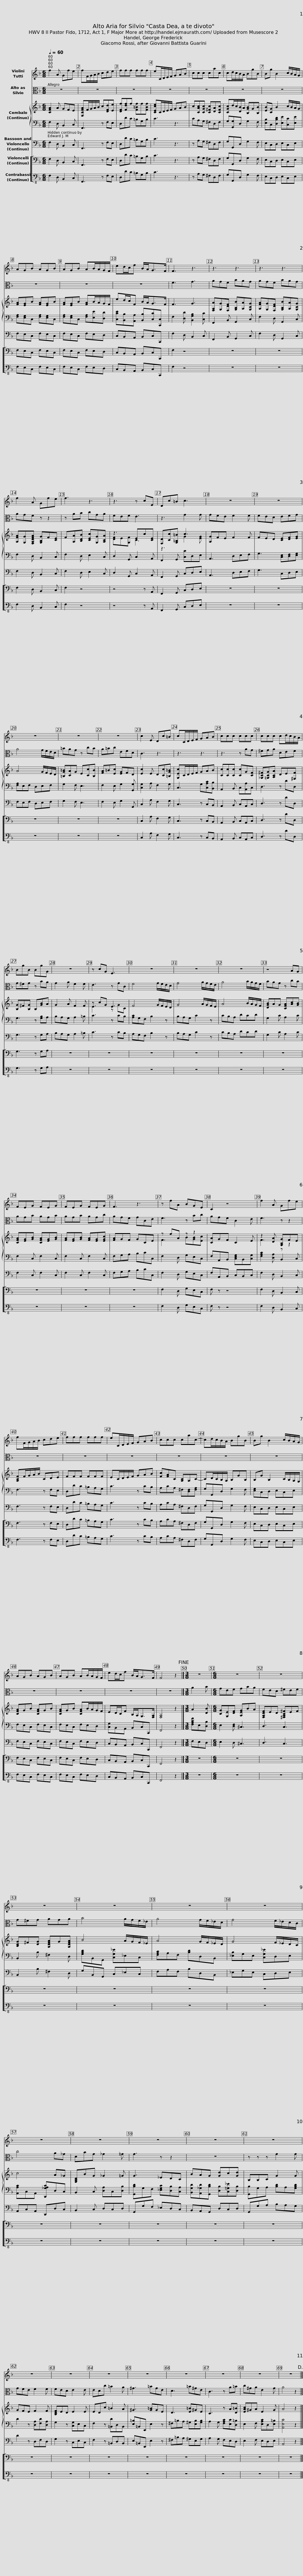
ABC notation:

X:1
%%score 1 2 { ( 3 5 6 ) | 4 } 7 [ 8 9 ]
L:1/8
Q:1/4=60
M:6/8
I:linebreak $
K:F
V:1 treble
V:2 alto
V:3 treble
V:5 treble
V:6 treble
V:4 bass
V:7 bass
V:8 bass
V:9 bass-8
V:1
 f2 A Gfe | fF/G/A/B/ cde | fff fff | eC/D/E/F/ GAB | ccc cac |$ %5
 cd/c/B/A/ BgB | Bg B2 c/B/A/G/ | AGB AGB | AGB AB/A/G/F/ | ed/c/f B/A<GF/ | %10
 F3 z3 |$ z3 z3 | z3 z3 | f2 A Gfe | f3 z3 | %15
 z3 z cE | Dc=B c3 |$ z6 | z6 | z6 | %20
 z6 | z6 | c2 E Dc=B |$ cC/D/E/F/ GAB | ccc ccc | %25
 ccc cd/c/B/A/ | BgB BgG | z6 | z cG E3 |$ z6 | %30
 z6 | z6 | z4 AG | FEG FEG |$ FEG FEG | %35
 F3 z3 | z fA BGE | C2 z4 | f2 A Gfe | fF/G/A/B/ cde |$ %40
 fff fff | eC/D/E/F/ GAB | ccc cac- | cd/c/B/A/ BgB | Bg B2 c/B/A/G/ | %45
 AGB AGB |$ AGB AB/A/G/F/ | ed/c/f B/A<GF/ | F4 z2!fine! |][M:3/8] z3 | %50
[M:6/8] z6 | z6 |$ z6 | z6 | z6 | %55
 z6 | z6 |$ z6 | z6 | z6 | %60
 z6 | z6 | z6 | z6 |$ z6 | %65
 z6 | z6 | z6 | z6!D.C.! |] %69
V:2
 z6 | z6 | z6 | z6 | z6 |$ %5
 z6 | z6 | z6 | z6 | z6 | %10
 F3 G3 |$ AGF BAG | AGF BAG | AGF z z2 | z AB cGA | %15
 FEF E3 | z3 G2 G |$ GFE F2 F | FED EFG | A4 G/F/E/D/ | %20
 =BAG z cB | A=Bc EFD | C3 z3 |$ z3 z3 | z3 z AG | %25
 ^FGA DEF | G^FG z BA | G2 A F2 F | E3 z GC |$ F4 G/F/E/D/ | %30
 G4 A/G/F/E/ | A4 B/A/G/F/ | BAG z cB | AGB AGB |$ AGB AGc | %35
 AGF GCE | F3 z Bc | AGF C2 E | F3 z z2 | z6 |$ %40
 z6 | z6 | z6 | z6 | z6 | %45
 z6 |$ z6 | z6 | z6 |][M:3/8] A2 B | %50
[M:6/8] GEF GBA | FED ^FEF |$ G^FG AGA | B4 A/G/F/_E/ | A4 G/F/_E/D/ | %55
 G4 F/_E/D/C/ | c4 A_G |$ DBG _G2 =G | G3 z z2 | z6 | %60
 z z z G2 G | GFE F2 F | FED E2 E | EDc =B2 A |$ ^G3 =BGE | %65
 D3 =B^GE | C3 z A=B | c^GA E2 G | A4 z2 |] %69
V:3
 [CFA]2 A GFE | [F,CFA]F/G/A/B/ c[DFd][Ee] | [DFf][Fdf]f [F=Bf]f[FBf] | [CEce]C/D/E/F/ GAB | c[CAc][CGc] [C^Fc][DA][CFc] |$ %5
 [CGc]d/c/[DB]/A/ [B,GB]G[B,B] | [EB][CG] B2 c/B/A/G/ | [FA][EG]B [FA][EG]B | [FA][EG]B [FA]B/A/G/F/ | ed/c/F B/A<GF/ | %10
 F3 G3 |$ [F,A,A][G,G][F,DF] [G,B,B][A,A][G,CG] | [A,FA][G,G][F,DF] [G,B,B][A,A][G,CG] | [A,FA][G,G][F,A,DFA] [G,B,G]F[CE] | F[A,A][B,DB] [CEc][G,G][A,CA] | %15
 z3 Ec[CE] | [F,D][Cc][G,=B,=B] c3 |$ [A,G]FE F2 F | FED [CE][DF][EG] | A4 G/F/E/D/ | %20
 [=B,G=B][CA]G E[Cc][B,B] | [FA]=B[Ec] [EG]FD | [Ec]2 E D[Cc][=B,G=B] |$ [G,Ec]C/D/E/F/ GAB | [Cc][Cc][Cc] [Cc]G[CF] | %25
 [_G,C^F][=G,CG][A,CA] DE[^F,F] | [B,G]^F[B,G] B,[GB]A | G2 A F2 F | z cG E3 |$ F4 G/F/E/D/ | %30
 G4 A/G/F/E/ | A4 B/A/G/F/ | [DGB]AG [CFA][Ac][GB] | [CFA][EG][GB] [CFA][EG][GB] |$ [FA][EG][GB] [FA][EG][EGc] | %35
 [FA]GF GCE | z fA z z2 | [CA]GF C2 E | z2 [DA] [G,B,G]FE | [A,CF]F/G/A/B/ CDE |$ %40
 FFF FFF | EC/D/E/F/ GAB | [Fc][FA]C [A,C]A,C- | CD/C/B,/A,/ B,GB, | B,G B,2 C/B,/A,/G,/ | %45
 [CFA]GB [CFA]GB |$ [CFA]GB [CFA]B/A/G/F/ | ED/C/F B,/A,<G,[F,A,]/ | [F,A,]4 z2 |][M:3/8] A2 [DB] | %50
[M:6/8] [CG][G,E][DF] [A,EG]BA | [F,A,DF]ED [^F,A,C^F]EF |$ [B,DG]^F[DG] [A,DFA]G[A,DFA] | B4 A/G/F/_E/ | A4 G/F/_E/D/ | %55
 G4 F/_E/D/C/ | c4 A_G |$ [G,B,D]BG _G2 =G | G3 _EDC | BAG [Gd]c[Gd] | %60
 B,B,C G2 G | GFE F2 F | [B,DF]ED E2 E | EDc =B2 A |$ ^G3 [G=B]GE | %65
 D3 [E=B]^GE | C3 z A[D=B] | [EAc]^GA E2 G | A4 z2 |] %69
V:4
 F,2 D, B,,2 C, | F,,3 z F,E, | D,DC =B,G,B, | C3 z3 | CA,G, ^F,D,F, |$ %5
 G,[G,,G,]D, G,2 F, | [E,B,]C,[D,B,D] [E,E][C,C][E,E] | [F,A,][E,G,]C, [F,A,][E,G,]C, | [F,A,][E,G,]C, [F,A,][E,E][D,D] | [C,CE][B,,B,][A,,A,] [B,,B,][C,C][C,,C,] | %10
 F,2 [D,D] [B,,G,B,]2 [C,C] |$ F,,2 B,, G,,2 C, | F,2 D, G,,2 C, | F,2 D, B,,2 C, | F,2 D, E,2 C, | %15
 D,2 G,, C,2 A,, | F,,2 G,, [C,C]D,E, |$ A,,3 D,E,F, | G,3 [C,E,][D,F,][E,G,] | [F,A,]E,F, D,E,F, | %20
 G,2 F, E,3 | F,2 E, G,2 [G,,G,] | [C,G,]2 A, F,2 G, |$ C,3 G,[C,A,C][B,,B,] | A,,2 B,, C,[A,,A,]C, | %25
 D,3 z DD, | G,3 z [G,B,]A, | B,A,G, A,2 =B, | C3 z CB, |$ [A,C]G,F, B,2 z | %30
 B,A,G, C2 z | CB,A, DCD | G,2 C A,2 C | F,2 C, F,2 C, |$ F,2 C, F,2 C, | %35
 F,G,A, B,CC, | F,2 D, G,E,C, | F,A,,B,, [C,E,G,]B,,[C,G,] | [F,A,C]2 [D,A,] B,,2 C, | F,3 z F,E, |$ %40
 D,DC =B,A,G, | C3 z CB, | A,CA, ^F,[D,F,][F,A,] | G,G,,D, G,2 F, | [E,G,]C,D, E,C,E, | %45
 F,E,C, F,E,C, |$ F,E,C, F,E,D, | [C,G,]B,,A,, B,,C,C,, | F,,4 z2 |][M:3/8] [F,A,CF]E,[D,B,] | %50
[M:6/8] E,2 [D,F,] ^C,3 | D,3 C,3 |$ B,,2 B, ^F,2 D, | [G,B,D]B,,G,, [C,G,_E]_E,C, | [F,A,C]A,F, [B,D]D,B,, | %55
 [_E,B,]G,E, [C,G,_E]D,E, | [A,,A,C]C,A,, [D,,_G,A,C]D,C, |$ B,,2 C, [D,A,]C,[D,B,] | [G,,B,D]G,F, [_E,G,C][D,B,][C,A,] | [B,,G,D][A,,_G,D][G,,B,D] [D,B,][C,=G,_E][D,B,] | %60
 [G,,B,]G,A, [B,D]A,[G,B,D] | D2 z [D,A,][F,D][D,A,] | G,2 z [C,G,]E,C, | F,2 z [=B,,D]D,B,, |$ [E,=B,]=B,,E,, E,2 z | %65
 ^F,=B,A, ^G,[E,B,][G,B,] | A,2 G, [F,A,C][E,C][D,=B,] | E,2 F, [E,A,C]D,[E,=B,] | [A,,E,C]4 z2 |] %69
V:5
 x6 | x6 | x6 | x6 | x6 |$ %5
 x6 | x6 | x6 | x6 | x6 | %10
 x6 |$ x6 | x6 | x6 | x6 | %15
 [DF]E[G,F] C3 | z3 G2 [EG] |$ x6 | x6 | x6 | %20
 x6 | x6 | x6 |$ x6 | x6 | %25
 x6 | x6 | x6 | x6 |$ x6 | %30
 x6 | x6 | x6 | x6 |$ x6 | %35
 x6 | x6 | x6 | x6 | x6 |$ %40
 x6 | x6 | x6 | x6 | x6 | %45
 x6 |$ x6 | x6 | x6 |][M:3/8] x3 | %50
[M:6/8] x6 | x6 |$ x6 | x6 | x6 | %55
 x6 | x6 |$ x6 | x6 | x6 | %60
 x6 | x6 | x6 | x6 |$ x6 | %65
 x6 | x6 | x6 | x6 |] %69
V:6
 x6 | x6 | x6 | x6 | x6 |$ %5
 x6 | x6 | x6 | x6 | x6 | %10
 x6 |$ x6 | x6 | x6 | x6 | %15
 x6 | x6 |$ x6 | x6 | x6 | %20
 x6 | x6 | x6 |$ x6 | x6 | %25
 x6 | x6 | x6 | E3 z GC |$ x6 | %30
 x6 | x6 | x6 | x6 |$ x6 | %35
 x6 | F3 B[GB][Ec] | x6 | F3 z z2 | x6 |$ %40
 x6 | x6 | x6 | x6 | x6 | %45
 x6 |$ x6 | x6 | x6 |][M:3/8] x3 | %50
[M:6/8] x6 | x6 |$ x6 | x6 | x6 | %55
 x6 | x6 |$ x6 | x6 | x6 | %60
 x6 | x6 | x6 | x6 |$ x6 | %65
 x6 | x6 | x6 | x6 |] %69
V:7
 F,2 D, B,,2 C, | F,,3 z F,E, | D,DC =B,G,B, | C3 z3 | z A,G, ^F,D,F, |$ %5
 G,G,,D, G,2 F, | E,C,D, E,C,E, | F,E,C, F,E,C, | F,E,C, F,E,D, | C,B,,A,, B,,C,C,, | %10
 F,2 D, B,,2 C, |$ F,,2 B,, G,,2 C, | F,2 D, G,,2 C, | F,2 D, B,,2 C, | F,2 D, E,2 C, | %15
 D,2 G,, C,2 A,, | F,,2 G,, C,D,E, |$ A,,3 D,E,F, | G,3 C,D,E, | F,E,F, D,E,F, | %20
 G,2 F, E,3 | F,2 E, G,2 G,, | C,2 A, F,2 G, |$ C,3 z C,B,, | A,,2 B,, C,A,,C, | %25
 D,3 z DD, | G,3 z G,A, | B,A,G, A,2 =B, | C3 z CB, |$ A,G,F, B,2 z | %30
 B,A,G, C2 z | CB,A, DCD | G,2 C A,2 C | F,2 C, F,2 C, |$ F,2 C, F,2 C, | %35
 F,G,A, B,CC, | F,2 D, G,E,C, | F,A,,B,, C,B,,C, | F,2 D, B,,2 C, | F,3 z F,E, |$ %40
 D,DC =B,A,G, | C3 z CB, | A,CA, ^F,D,F, | G,G,,D, G,2 F, | E,C,D, E,C,E, | %45
 F,E,C, F,E,C, |$ F,E,C, F,E,D, | C,B,,A,, B,,C,C,, | F,,4 z2 |][M:3/8] F,E,D, | %50
[M:6/8] E,2 D, ^C,3 | D,3 C,3 |$ B,,2 B, ^F,2 D, | G,B,,G,, C,_E,C, | F,A,F, B,D,B,, | %55
 _E,G,E, C,D,E, | A,,C,A,, D,,D,C, |$ B,,2 C, D,C,D, | G,,G,F, _E,D,C, | B,,A,,G,, D,C,D, | %60
 G,,G,A, B,A,G, | D2 z D,F,D, | G,2 z C,E,C, | F,2 z =B,,D,B,, |$ E,=B,,E,, E,2 z | %65
 ^F,=B,A, ^G,E,G, | A,2 G, F,E,D, | E,2 F, E,D,E, | A,,4 z2 |] %69
V:8
 F,2 D, B,,2 C, | F,,3 z F,E, | D,DC =B,G,B, | C3 z3 | z A,G, ^F,D,F, |$ %5
 G,G,,D, G,2 F, | E,C,D, E,C,E, | F,E,C, F,E,C, | F,E,C, F,E,D, | C,B,,A,, B,,C,C,, | %10
 F,2 z4 |$ z6 | z6 | F,2 D, B,,2 C, | F,2 z4 | %15
 z4 z A,, | F,,2 G,, C,D,E, |$ z6 | z6 | z6 | %20
 z6 | z6 | C,2 A, F,2 G, |$ C,3 z C,B,, | A,,2 B,, C,A,,C, | %25
 D,3 z DD, | G,3 z G,A, | z6 | z6 |$ z6 | %30
 z6 | z6 | z6 | z6 |$ z6 | %35
 z6 | F,2 D, G,E,C, | F, z z4 | F,2 D, B,,2 C, | F,3 z F,E, |$ %40
 D,DC =B,A,G, | C3 z CB, | A,CA, ^F,D,F, | G,G,,D, G,2 F, | E,C,D, E,C,E, | %45
 F,E,C, F,E,C, |$ F,E,C, F,E,D, | C,B,,A,, B,,C,C,, | F,,4 z2 |][M:3/8] z3 | %50
[M:6/8] z6 | z6 |$ z6 | z6 | z6 | %55
 z6 | z6 |$ z6 | z6 | z6 | %60
 z6 | z6 | z6 | z6 |$ z6 | %65
 z6 | z6 | z6 | z6 |] %69
V:9
 F,2 D, B,,2 C, | F,,3 z F,E, | D,DC =B,G,B, | C3 z3 | z A,G, ^F,D,F, |$ %5
 G,G,,D, G,2 F, | E,C,D, E,C,E, | F,E,C, F,E,C, | F,E,C, F,E,D, | C,B,,A,, B,,C,C,, | %10
 F,2 z4 |$ z6 | z6 | F,2 D, B,,2 C, | F,2 z4 | %15
 z4 z A,, | F,,2 G,, C,D,E, |$ z6 | z6 | z6 | %20
 z6 | z6 | C,2 A, F,2 G, |$ C,3 z C,B,, | A,,2 B,, C,A,,C, | %25
 D,3 z DD, | G,3 z G,A, | z6 | z6 |$ z6 | %30
 z6 | z6 | z6 | z6 |$ z6 | %35
 z6 | F,2 D, G,E,C, | F, z z4 | F,2 D, B,,2 C, | F,3 z F,E, |$ %40
 D,DC =B,A,G, | C3 z CB, | A,CA, ^F,D,F, | G,G,,D, G,2 F, | E,C,D, E,C,E, | %45
 F,E,C, F,E,C, |$ F,E,C, F,E,D, | C,B,,A,, B,,C,C,, | F,,4 z2 |][M:3/8] z3 | %50
[M:6/8] z6 | z6 |$ z6 | z6 | z6 | %55
 z6 | z6 |$ z6 | z6 | z6 | %60
 z6 | z6 | z6 | z6 |$ z6 | %65
 z6 | z6 | z6 | z6 |] %69
